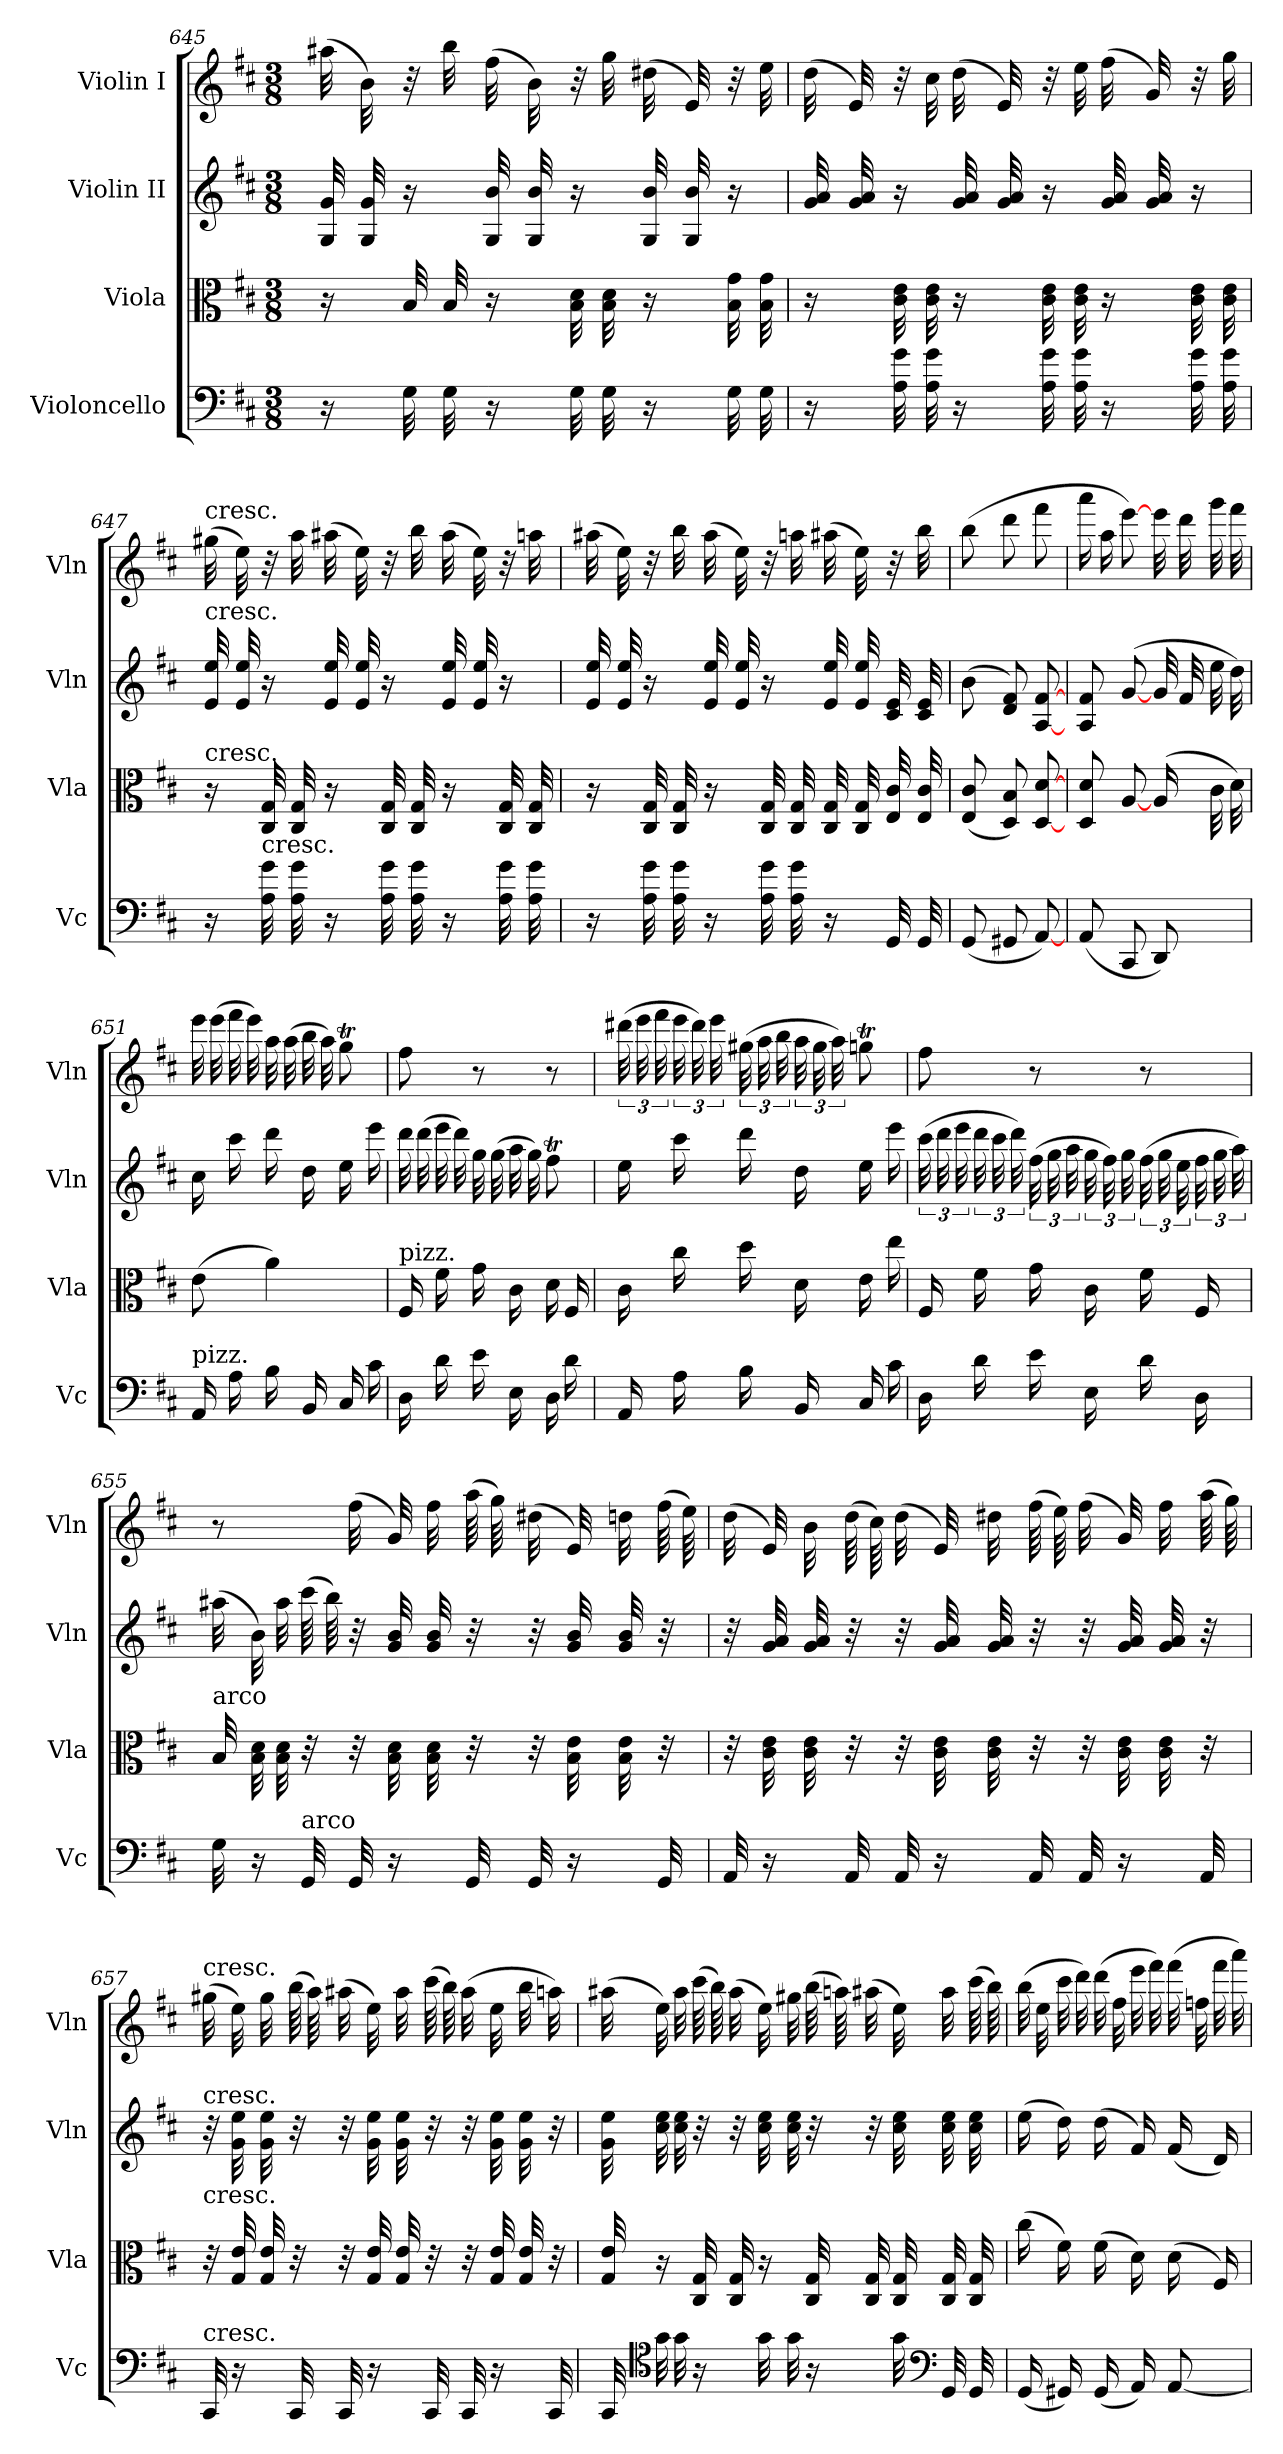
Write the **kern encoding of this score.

**kern	**kern	**kern	**kern
*part4	*part3	*part2	*part1
*staff4	*staff3	*staff2	*staff1
*I"Violoncello	*I"Viola	*I"Violin II	*I"Violin I
*I'Vc	*I'Vla	*I'Vln	*I'Vln
*clefF4	*clefC3	*clefG2	*clefG2
*k[f#c#]	*k[f#c#]	*k[f#c#]	*k[f#c#]
*D:	*D:	*D:	*D:
*M3/8	*M3/8	*M3/8	*M3/8
=645	=645	=645	=645
16r	16r	32G 32g	(32aa#X
.	.	32G 32g	32b)
32G	32B	16r	32r
32G	32B	.	32bb
16r	16r	32G 32b	(32ff#
.	.	32G 32b	32b)
32G	32B 32d	16r	32r
32G	32B 32d	.	32gg
16r	16r	32G 32b	(32dd#X
.	.	32G 32b	32e)
32G	32B 32g	16r	32r
32G	32B 32g	.	32ee
=646	=646	=646	=646
16r	16r	32g 32a	(32dd
.	.	32g 32a	32e)
32A 32g	32c# 32e	16r	32r
32A 32g	32c# 32e	.	32cc#
16r	16r	32g 32a	(32dd
.	.	32g 32a	32e)
32A 32g	32c# 32e	16r	32r
32A 32g	32c# 32e	.	32ee
16r	16r	32g 32a	(32ff#
.	.	32g 32a	32g)
32A 32g	32c# 32e	16r	32r
32A 32g	32c# 32e	.	32gg
=647	=647	=647	=647
!	!	!	!LO:TX:a:t=cresc.
!	!	!LO:TX:a:t=cresc.	!
!	!LO:TX:a:t=cresc.	!	!
16r	16r	32e 32ee	(32gg#X
.	.	32e 32ee	32ee)
!LO:TX:a:t=cresc.	!	!	!
32A 32g	32C# 32G	16r	32r
32A 32g	32C# 32G	.	32aa
16r	16r	32e 32ee	(32aa#X
.	.	32e 32ee	32ee)
32A 32g	32C# 32G	16r	32r
32A 32g	32C# 32G	.	32bb
16r	16r	32e 32ee	(32aa#
.	.	32e 32ee	32ee)
32A 32g	32C# 32G	16r	32r
32A 32g	32C# 32G	.	32aan
=648	=648	=648	=648
16r	16r	32e 32ee	(32aa#X
.	.	32e 32ee	32ee)
32A 32g	32C# 32G	16r	32r
32A 32g	32C# 32G	.	32bb
16r	16r	32e 32ee	(32aa#
.	.	32e 32ee	32ee)
32A 32g	32C# 32G	16r	32r
32A 32g	32C# 32G	.	32aan
16r	32C# 32G	32e 32ee	(32aa#X
.	32C# 32G	32e 32ee	32ee)
32GG	32E 32c#	32c# 32e	32r
32GG	32E 32c#	32c# 32e	32bb
=649	=649	=649	=649
(8GG	(8E 8c#	(8b	(8bb
8GG#X	8D 8B)	8d 8f#)	8ddd
[8AA)	[8D [8d	[8A [8f#	8fff#
=650	=650	=650	=650
(8AA	8D 8d	8A 8f#	16aaa
.	.	.	16aa
8CC#	[8A	([8g	[8eee)
8DD)	(16A	32g	32eee
.	.	32f#	32ddd
.	32c#	32ee	32ggg
.	32d)	32dd)	32fff#
=651	=651	=651	=651
!LO:TX:a:t=pizz.	!	!	!
16AA	(8e	16cc#	32eee
.	.	.	(32eee
16A	.	16ccc#	32fff#
.	.	.	32eee)
16B	4a)	16ddd	32aa
.	.	.	(32aa
16BB	.	16dd	32bb
.	.	.	32aa)
16C#	.	16ee	8ggT
16c#	.	16eee	.
=652	=652	=652	=652
!	!LO:TX:a:t=pizz.	!	!
16D	16F#	32ddd	8ff#
.	.	(32ddd	.
16d	16f#	32eee	.
.	.	32ddd)	.
16e	16g	32gg	8r
.	.	(32gg	.
16E	16c#	32aa	.
.	.	32gg)	.
16D	16d	8ff#t	8r
16d	16F#	.	.
=653	=653	=653	=653
16AA	16c#	16ee	(48ddd#X
.	.	.	48eee
.	.	.	48fff#
16A	16cc#	16ccc#	48eee
.	.	.	48ddd#)
.	.	.	48eee
16B	16dd	16ddd	(48gg#X
.	.	.	48aa
.	.	.	48bb
16BB	16d	16dd	48aa
.	.	.	48gg#
.	.	.	48aa)
16C#	16e	16ee	8ggnT
16c#	16ee	16eee	.
=654	=654	=654	=654
16D	16F#	(48ccc#	8ff#
.	.	48ddd	.
.	.	48eee	.
16d	16f#	48ddd	.
.	.	48ccc#	.
.	.	48ddd)	.
16e	16g	(48ff#	8r
.	.	48gg	.
.	.	48aa	.
16E	16c#	48gg	.
.	.	48ff#)	.
.	.	48gg	.
16d	16f#	(48ff#	8r
.	.	48gg	.
.	.	48ee	.
16D	16F#	48ff#	.
.	.	48gg	.
.	.	48aa)	.
=655	=655	=655	=655
!	!LO:TX:a:t=arco	!	!
32G	32B	(32aa#X	8r
16r	32B 32d	32b)	.
.	32B 32d	32aa#	.
!LO:TX:a:t=arco	!	!	!
32GG	32r	(64ccc#	.
.	.	64bb)	.
32GG	32r	32r	(32ff#
16r	32B 32d	32g 32b	32g)
.	32B 32d	32g 32b	32ff#
32GG	32r	32r	(64aa
.	.	.	64gg)
32GG	32r	32r	(32dd#X
16r	32B 32e	32g 32b	32e)
.	32B 32e	32g 32b	32ddn
32GG	32r	32r	(64ff#
.	.	.	64ee)
=656	=656	=656	=656
32AA	32r	32r	(32dd
16r	32c# 32e	32g 32a	32e)
.	32c# 32e	32g 32a	32b
32AA	32r	32r	(64dd
.	.	.	64cc#)
32AA	32r	32r	(32dd
16r	32c# 32e	32g 32a	32e)
.	32c# 32e	32g 32a	32dd#X
32AA	32r	32r	(64ff#
.	.	.	64ee)
32AA	32r	32r	(32ff#
16r	32c# 32e	32g 32a	32g)
.	32c# 32e	32g 32a	32ff#
32AA	32r	32r	(64aa
.	.	.	64gg)
=657	=657	=657	=657
!	!	!	!LO:TX:a:t=cresc.
!	!	!LO:TX:a:t=cresc.	!
!	!LO:TX:a:t=cresc.	!	!
!LO:TX:a:t=cresc.	!	!	!
32CC#	32r	32r	(32gg#X
16r	32G 32e	32g 32ee	32ee)
.	32G 32e	32g 32ee	32gg#
32CC#	32r	32r	(64bb
.	.	.	64aa)
32CC#	32r	32r	(32aa#X
16r	32G 32e	32g 32ee	32ee)
.	32G 32e	32g 32ee	32aa#
32CC#	32r	32r	(64ccc#
.	.	.	64bb)
32CC#	32r	32r	(32aa#
16r	32G 32e	32g 32ee	32ee
.	32G 32e	32g 32ee	32bb
32CC#	32r	32r	32aan)
=658	=658	=658	=658
32CC#	32G 32e	32g 32ee	(32aa#X
*clefC4	*	*	*
32g	16r	32cc# 32ee	32ee)
32g	.	32cc# 32ee	32aa#
16r	32C# 32G	32r	(64ccc#
.	.	.	64bb)
.	32C# 32G	32r	(32aa#
32g	16r	32cc# 32ee	32ee)
32g	.	32cc# 32ee	32gg#X
16r	32C# 32G	32r	(64bb
.	.	.	64aan)
.	32C# 32G	32r	(32aa#X
32g	32C# 32G	32cc# 32ee	32ee)
*clefF4	*	*	*
32GG	32C# 32G	32cc# 32ee	32aa#
32GG	32C# 32G	32cc# 32ee	(64ccc#
.	.	.	64bb)
=659	=659	=659	=659
(16GG	(16cc#	(16ee	(32bb
.	.	.	32ee
16GG#X)	16f#)	16dd)	32ccc#
.	.	.	32ddd)
(16GG#	(16f#	(16dd	(32ddd
.	.	.	32ff#
16AA)	16d)	16f#)	32eee
.	.	.	32fff#)
[8AA	(16d	(16f#	(32fff#
.	.	.	32ffn
.	16F#)	16d)	32fff#
.	.	.	32aaa)
=	=	=	=
*-	*-	*-	*-
